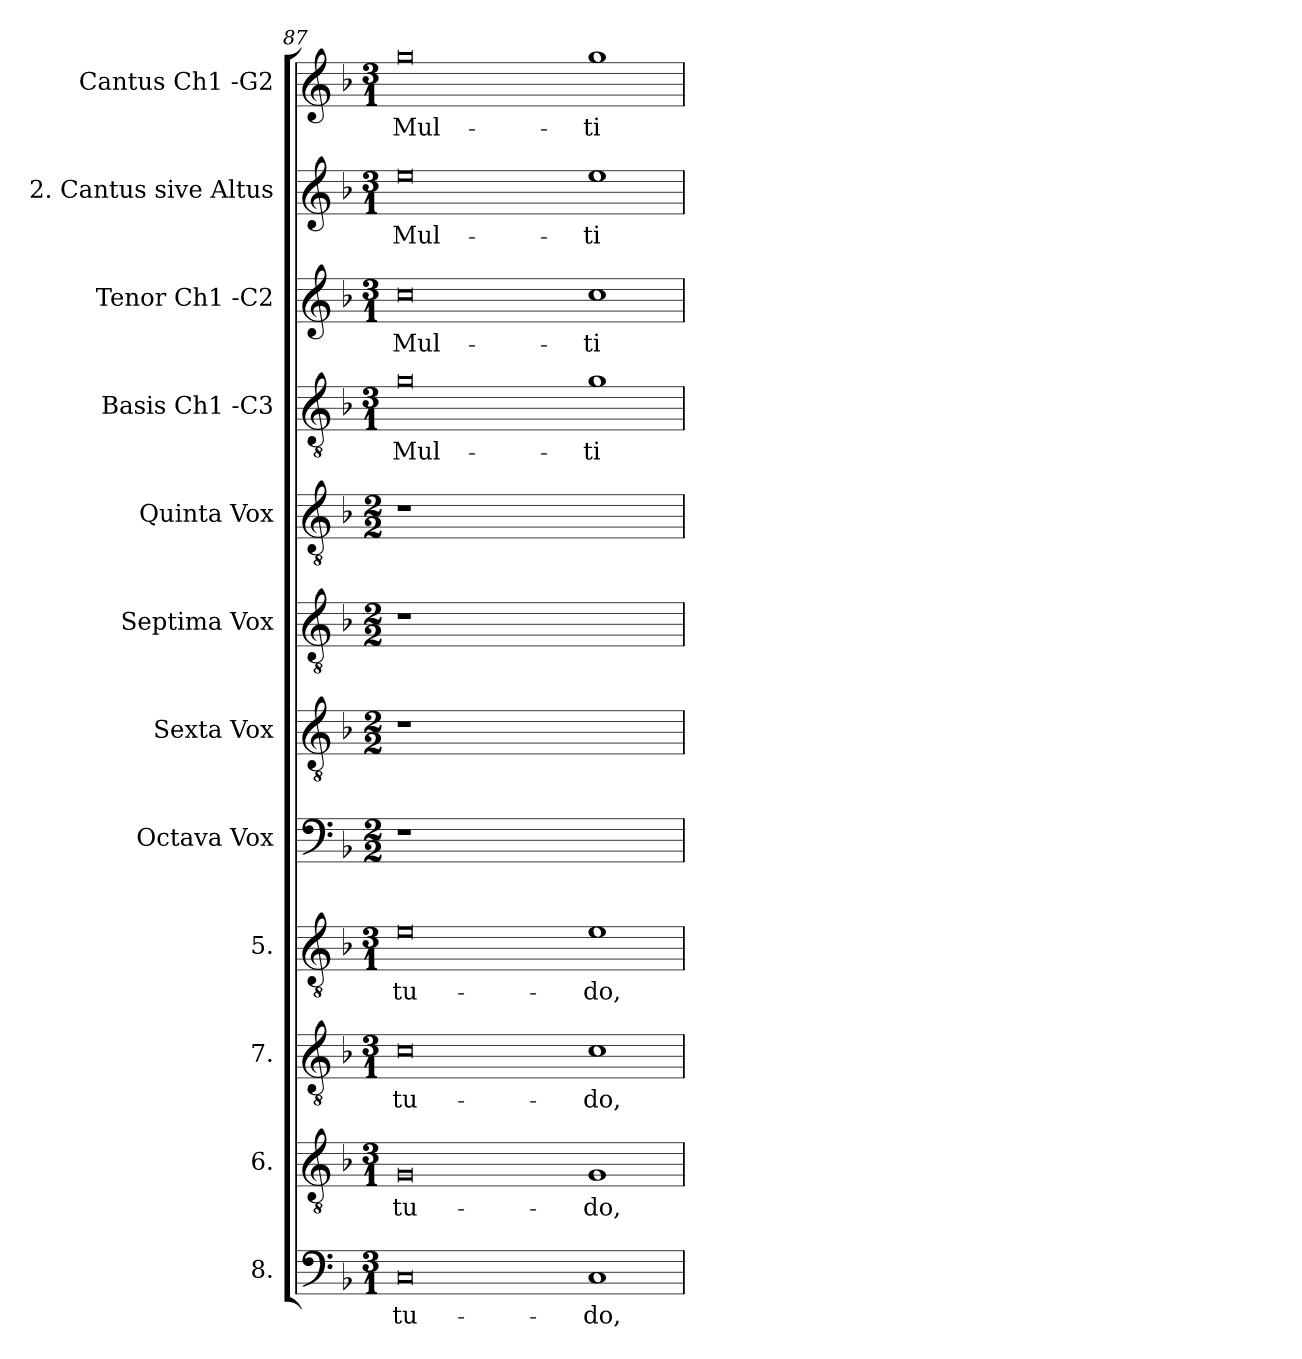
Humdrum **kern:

**kern	**text	**kern	**text	**kern	**text	**kern	**text	**kern	**kern	**kern	**kern	**kern	**text	**kern	**text	**kern	**text	**kern	**text
*part12	*part12	*part11	*part11	*part10	*part10	*part9	*part9	*part8	*part7	*part6	*part5	*part4	*part4	*part3	*part3	*part2	*part2	*part1	*part1
*staff12	*staff12	*staff11	*staff11	*staff10	*staff10	*staff9	*staff9	*staff8	*staff7	*staff6	*staff5	*staff4	*staff4	*staff3	*staff3	*staff2	*staff2	*staff1	*staff1
*I"8.	*	*I"6.	*	*I"7.	*	*I"5.	*	*I"Octava  Vox	*I"Sexta  Vox	*I"Septima  Vox	*I"Quinta  Vox	*I"Basis  Ch1 -C3	*	*I"Tenor  Ch1 -C2	*	*I"2. Cantus sive  Altus	*	*I"Cantus  Ch1 -G2	*
*	*	*	*	*	*	*	*	*	*	*	*	*I'B	*	*I'T	*	*I'A	*	*I'C	*
*clefF4	*	*clefGv2	*	*clefGv2	*	*clefGv2	*	*clefF4	*clefGv2	*clefGv2	*clefGv2	*clefGv2	*	*clefG2	*	*clefG2	*	*clefG2	*
*k[b-]	*	*k[b-]	*	*k[b-]	*	*k[b-]	*	*k[b-]	*k[b-]	*k[b-]	*k[b-]	*k[b-]	*	*k[b-]	*	*k[b-]	*	*k[b-]	*
*F:	*	*F:	*	*F:	*	*F:	*	*F:	*F:	*F:	*F:	*F:	*	*F:	*	*F:	*	*F:	*
*M3/1	*	*M3/1	*	*M3/1	*	*M3/1	*	*M2/2	*M2/2	*M2/2	*M2/2	*M3/1	*	*M3/1	*	*M3/1	*	*M3/1	*
=87	=87	=87	=87	=87	=87	=87	=87	=87	=87	=87	=87	=87	=87	=87	=87	=87	=87	=87	=87
!	!LO:LY:b:cj	!	!LO:LY:b:cj	!	!LO:LY:b:cj	!	!LO:LY:b:cj	!	!	!	!	!	!LO:LY:b:cj	!	!LO:LY:b:cj	!	!LO:LY:b:cj	!	!LO:LY:b:cj
0C	-tu-	0G	-tu-	0c	-tu-	0e	-tu-	1r	1r	1r	1r	0g	Mul-	0cc	Mul-	0ee	Mul-	0gg	Mul-
.	.	.	.	.	.	.	.	0ryy	0ryy	0ryy	0ryy	.	.	.	.	.	.	.	.
!	!LO:LY:b:cj	!	!LO:LY:b:cj	!	!LO:LY:b:cj	!	!LO:LY:b:cj	!	!	!	!	!	!LO:LY:b:cj	!	!LO:LY:b:cj	!	!LO:LY:b:cj	!	!LO:LY:b:cj
1C	-do,	1G	-do,	1c	-do,	1e	-do,	.	.	.	.	1g	-ti-	1cc	-ti-	1ee	-ti-	1gg	-ti-
=	=	=	=	=	=	=	=	=	=	=	=	=	=	=	=	=	=	=	=
*-	*-	*-	*-	*-	*-	*-	*-	*-	*-	*-	*-	*-	*-	*-	*-	*-	*-	*-	*-
